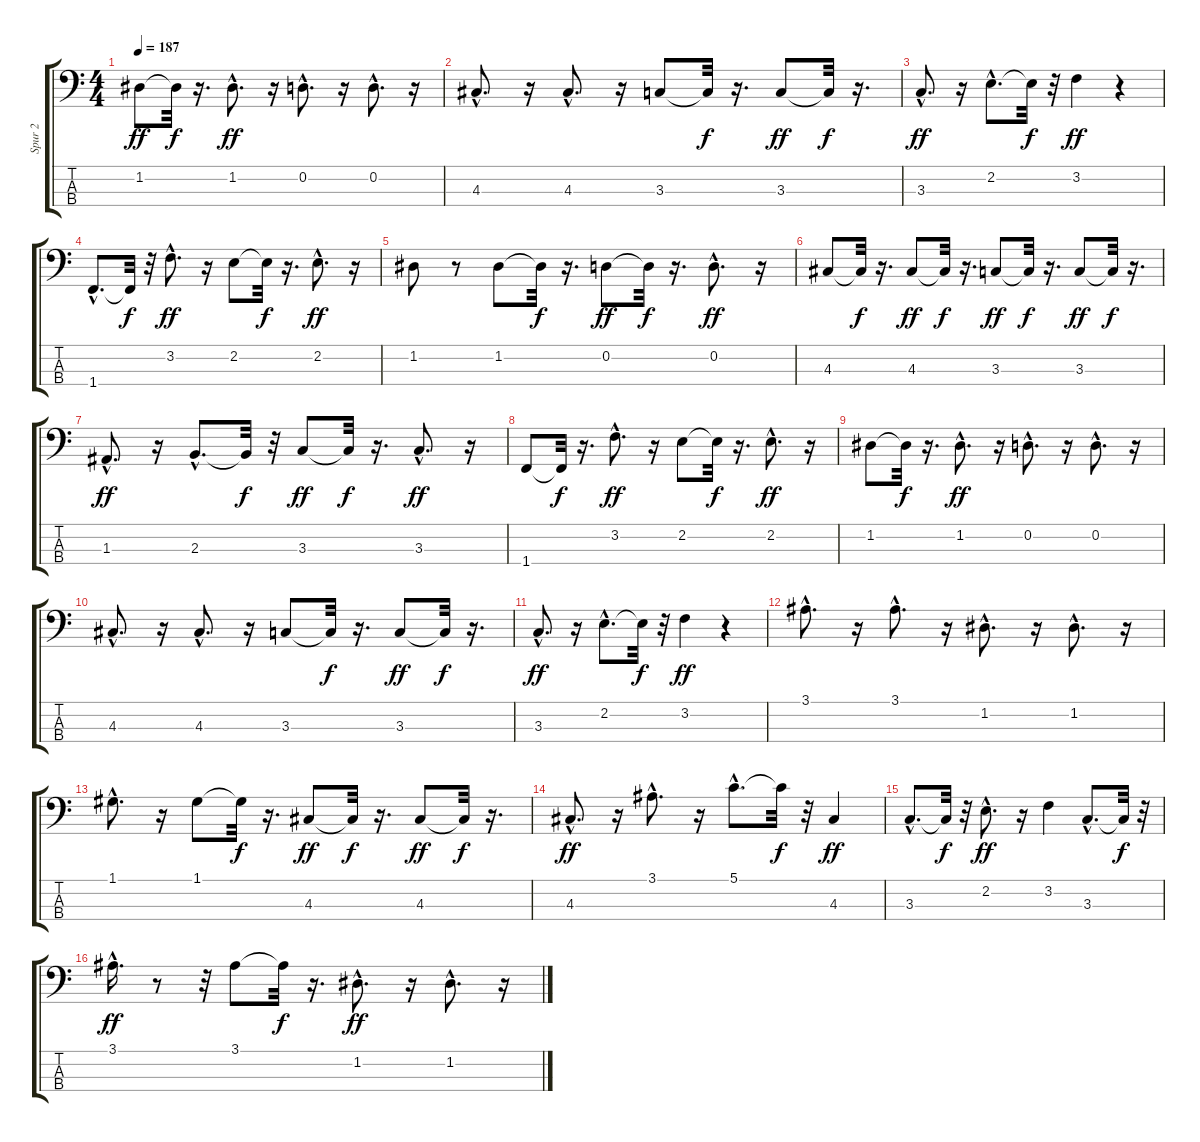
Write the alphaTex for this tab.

\track ("Spur 2" "Spur 2") {instrument electricbassfinger}
\staff {score tabs}
\tuning (G2 D2 A1 E1) {hide}
\ts (4 4)
\tempo 187
\clef f4
\ks c
1.2.8{dy ff} 1.2{t}.32{dy f} r.16{d} 1.2{hac}.8{d dy ff} r.16 0.2{hac}.8{d} r.16 0.2{hac}.8{d} r.16 |
4.3{hac}.8{d} r.16 4.3{hac}.8{d} r.16 3.3.8 3.3{t}.32{dy f} r.16{d} 3.3.8{dy ff} 3.3{t}.32{dy f} r.16{d} |
3.3{hac}.8{d dy ff} r.16 2.2{hac}.8{d} 2.2{t}.32{dy f} r.32 3.2.4{dy ff} r.4 |
1.4{hac}.8{d} 1.4{t}.32{dy f} r.32 3.2{hac}.8{d dy ff} r.16 2.2.8 2.2{t}.32{dy f} r.16{d} 2.2{hac}.8{d dy ff} r.16 |
1.2.8 r.8 1.2.8 1.2{t}.32{dy f} r.16{d} 0.2.8{dy ff} 0.2{t}.32{dy f} r.16{d} 0.2{hac}.8{d dy ff} r.16 |
4.3.8 4.3{t}.32{dy f} r.16{d} 4.3.8{dy ff} 4.3{t}.32{dy f} r.16{d} 3.3.8{dy ff} 3.3{t}.32{dy f} r.16{d} 3.3.8{dy ff} 3.3{t}.32{dy f} r.16{d} |
1.3{hac}.8{d dy ff} r.16 2.3{hac}.8{d} 2.3{t}.32{dy f} r.32 3.3.8{dy ff} 3.3{t}.32{dy f} r.16{d} 3.3{hac}.8{d dy ff} r.16 |
1.4.8 1.4{t}.32{dy f} r.16{d} 3.2{hac}.8{d dy ff} r.16 2.2.8 2.2{t}.32{dy f} r.16{d} 2.2{hac}.8{d dy ff} r.16 |
1.2.8 1.2{t}.32{dy f} r.16{d} 1.2{hac}.8{d dy ff} r.16 0.2{hac}.8{d} r.16 0.2{hac}.8{d} r.16 |
4.3{hac}.8{d} r.16 4.3{hac}.8{d} r.16 3.3.8 3.3{t}.32{dy f} r.16{d} 3.3.8{dy ff} 3.3{t}.32{dy f} r.16{d} |
3.3{hac}.8{d dy ff} r.16 2.2{hac}.8{d} 2.2{t}.32{dy f} r.32 3.2.4{dy ff} r.4 |
3.1{hac}.8{d} r.16 3.1{hac}.8{d} r.16 1.2{hac}.8{d} r.16 1.2{hac}.8{d} r.16 |
1.1{hac}.8{d} r.16 1.1.8 1.1{t}.32{dy f} r.16{d} 4.3.8{dy ff} 4.3{t}.32{dy f} r.16{d} 4.3.8{dy ff} 4.3{t}.32{dy f} r.16{d} |
4.3{hac}.8{d dy ff} r.16 3.1{hac}.8{d} r.16 5.1{hac}.8{d} 5.1{t}.32{dy f} r.32 4.3.4{dy ff} |
3.3{hac}.8{d} 3.3{t}.32{dy f} r.32 2.2{hac}.8{d dy ff} r.16 3.2.4 3.3{hac}.8{d} 3.3{t}.32{dy f} r.32 |
3.1{hac}.16{d dy ff} r.8 r.32 3.1.8 3.1{t}.32{dy f} r.16{d} 1.2{hac}.8{d dy ff} r.16 1.2{hac}.8{d} r.16
